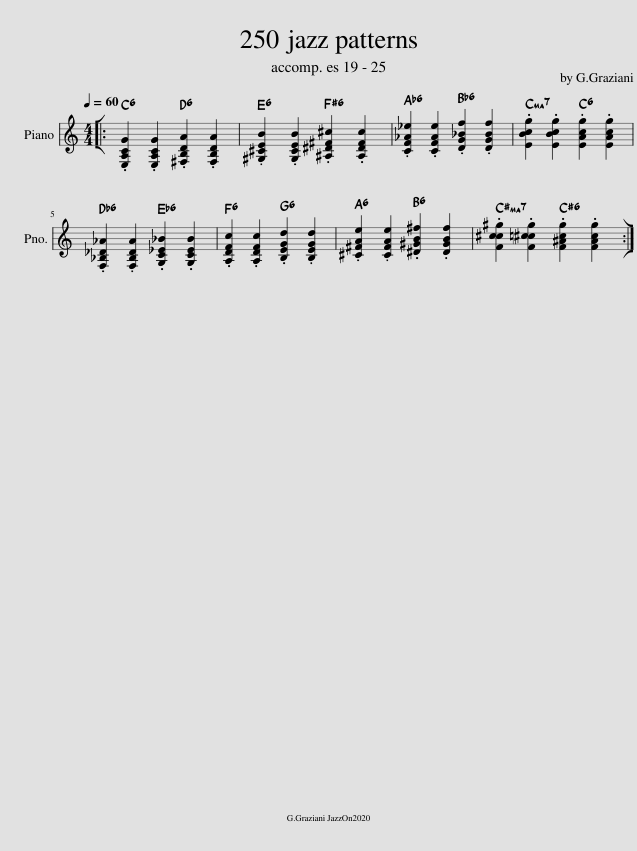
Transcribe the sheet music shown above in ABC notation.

X:1
%%score 1 2
L:1/8
Q:1/4=60
M:4/4
I:linebreak $
K:C
V:1 treble
V:2 bass transpose=-12
V:1
|: .[E,A,CG]2 .[E,A,CG]2 .[^F,B,DA]2 .[F,B,DA]2 | .[^G,^CEB]2 .[G,CEB]2 .[^A,^D^F^c]2 .[A,DFc]2 | .[CF_A_e]2 .[CFAe]2 .[DG_Bf]2 .[DGBf]2 | .[EBcg]2 .[EBcg]2 .[EAcg]2 .[EAcg]2 |$ .[F,_B,_D_A]2 .[F,B,DA]2 .[G,C_E_B]2 .[G,CEB]2 | %5
 .[A,DFc]2 .[A,DFc]2 .[B,EGd]2 .[B,EGd]2 | .[^C^FAe]2 .[CFAe]2 .[^D^GB^f]2 .[DGBf]2 | .[Fc^c^g]2 .[F=c^cg]2 .[F^Acg]2 .[FAcg]2 :| %8
V:2
|: C,2 z2 D,2 z2 | E,2 z2 ^F,2 z2 | _A,2 z2 _B,2 z2 | C2 z2 G,2 z2 |$ _D,2 z2 _E,2 z2 | %5
 F,2 z2 G,2 z2 | A,2 z2 B,2 z2 | ^C2 z2 ^G,2 z2 :| %8
